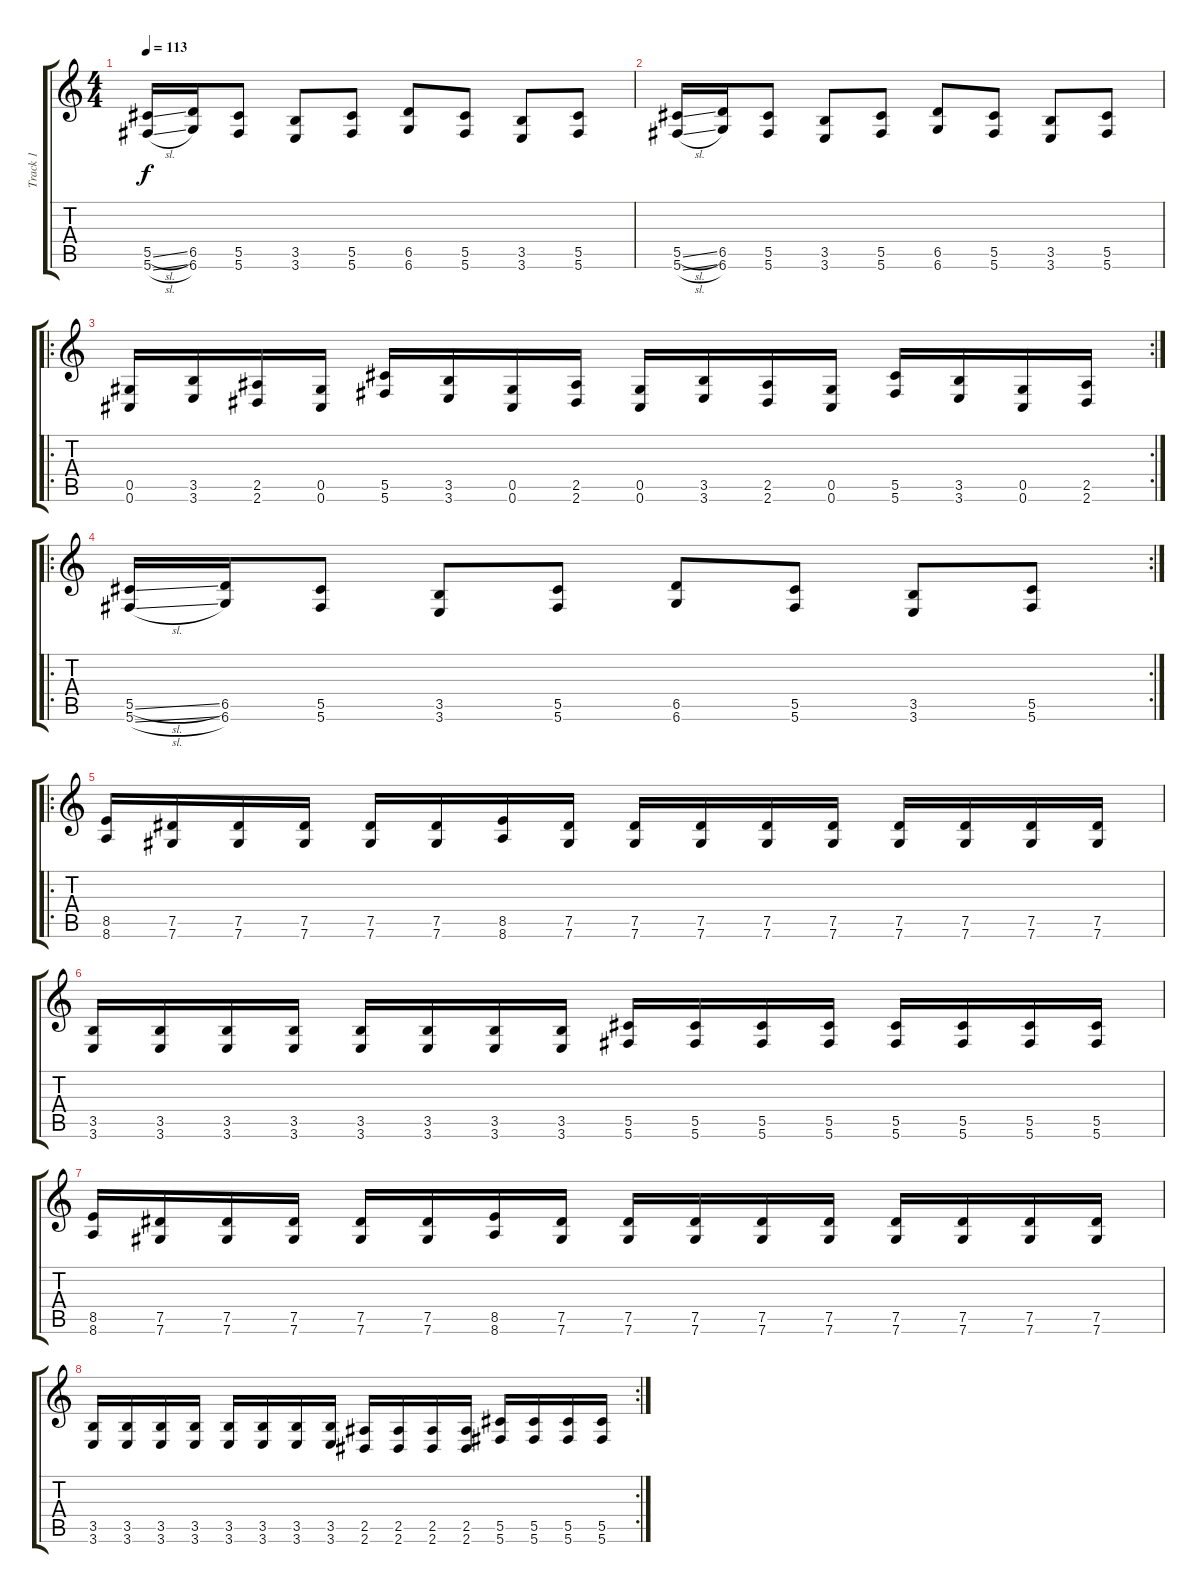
\track ("Track 1" "Track 1") {instrument distortionguitar}
\staff {score tabs}
\tuning (Eb4 Bb3 Gb3 Db3 Ab2 Db2) {hide}
\ts (4 4)
\tempo 113
\clef g2
\ks c
(5.5{sl} 5.6{sl}).16{dy f} (6.5 6.6).16 (5.5 5.6).8 (3.5 3.6).8 (5.5 5.6).8 (6.5 6.6).8 (5.5 5.6).8 (3.5 3.6).8 (5.5 5.6).8 |
(5.5{sl} 5.6{sl}).16 (6.5 6.6).16 (5.5 5.6).8 (3.5 3.6).8 (5.5 5.6).8 (6.5 6.6).8 (5.5 5.6).8 (3.5 3.6).8 (5.5 5.6).8 |
\ro
\rc 2
(0.5 0.6).16 (3.5 3.6).16 (2.5 2.6).16 (0.5 0.6).16 (5.5 5.6).16 (3.5 3.6).16 (0.5 0.6).16 (2.5 2.6).16 (0.5 0.6).16 (3.5 3.6).16 (2.5 2.6).16 (0.5 0.6).16 (5.5 5.6).16 (3.5 3.6).16 (0.5 0.6).16 (2.5 2.6).16 |
\ro
\rc 2
(5.5{sl} 5.6{sl}).16 (6.5 6.6).16 (5.5 5.6).8 (3.5 3.6).8 (5.5 5.6).8 (6.5 6.6).8 (5.5 5.6).8 (3.5 3.6).8 (5.5 5.6).8 |
\ro
(8.5 8.6).16 (7.5 7.6).16 (7.5 7.6).16 (7.5 7.6).16 (7.5 7.6).16 (7.5 7.6).16 (8.5 8.6).16 (7.5 7.6).16 (7.5 7.6).16 (7.5 7.6).16 (7.5 7.6).16 (7.5 7.6).16 (7.5 7.6).16 (7.5 7.6).16 (7.5 7.6).16 (7.5 7.6).16 |
(3.5 3.6).16 (3.5 3.6).16 (3.5 3.6).16 (3.5 3.6).16 (3.5 3.6).16 (3.5 3.6).16 (3.5 3.6).16 (3.5 3.6).16 (5.5 5.6).16 (5.5 5.6).16 (5.5 5.6).16 (5.5 5.6).16 (5.5 5.6).16 (5.5 5.6).16 (5.5 5.6).16 (5.5 5.6).16 |
(8.5 8.6).16 (7.5 7.6).16 (7.5 7.6).16 (7.5 7.6).16 (7.5 7.6).16 (7.5 7.6).16 (8.5 8.6).16 (7.5 7.6).16 (7.5 7.6).16 (7.5 7.6).16 (7.5 7.6).16 (7.5 7.6).16 (7.5 7.6).16 (7.5 7.6).16 (7.5 7.6).16 (7.5 7.6).16 |
\rc 2
(3.5 3.6).16 (3.5 3.6).16 (3.5 3.6).16 (3.5 3.6).16 (3.5 3.6).16 (3.5 3.6).16 (3.5 3.6).16 (3.5 3.6).16 (2.5 2.6).16 (2.5 2.6).16 (2.5 2.6).16 (2.5 2.6).16 (5.5 5.6).16 (5.5 5.6).16 (5.5 5.6).16 (5.5 5.6).16
